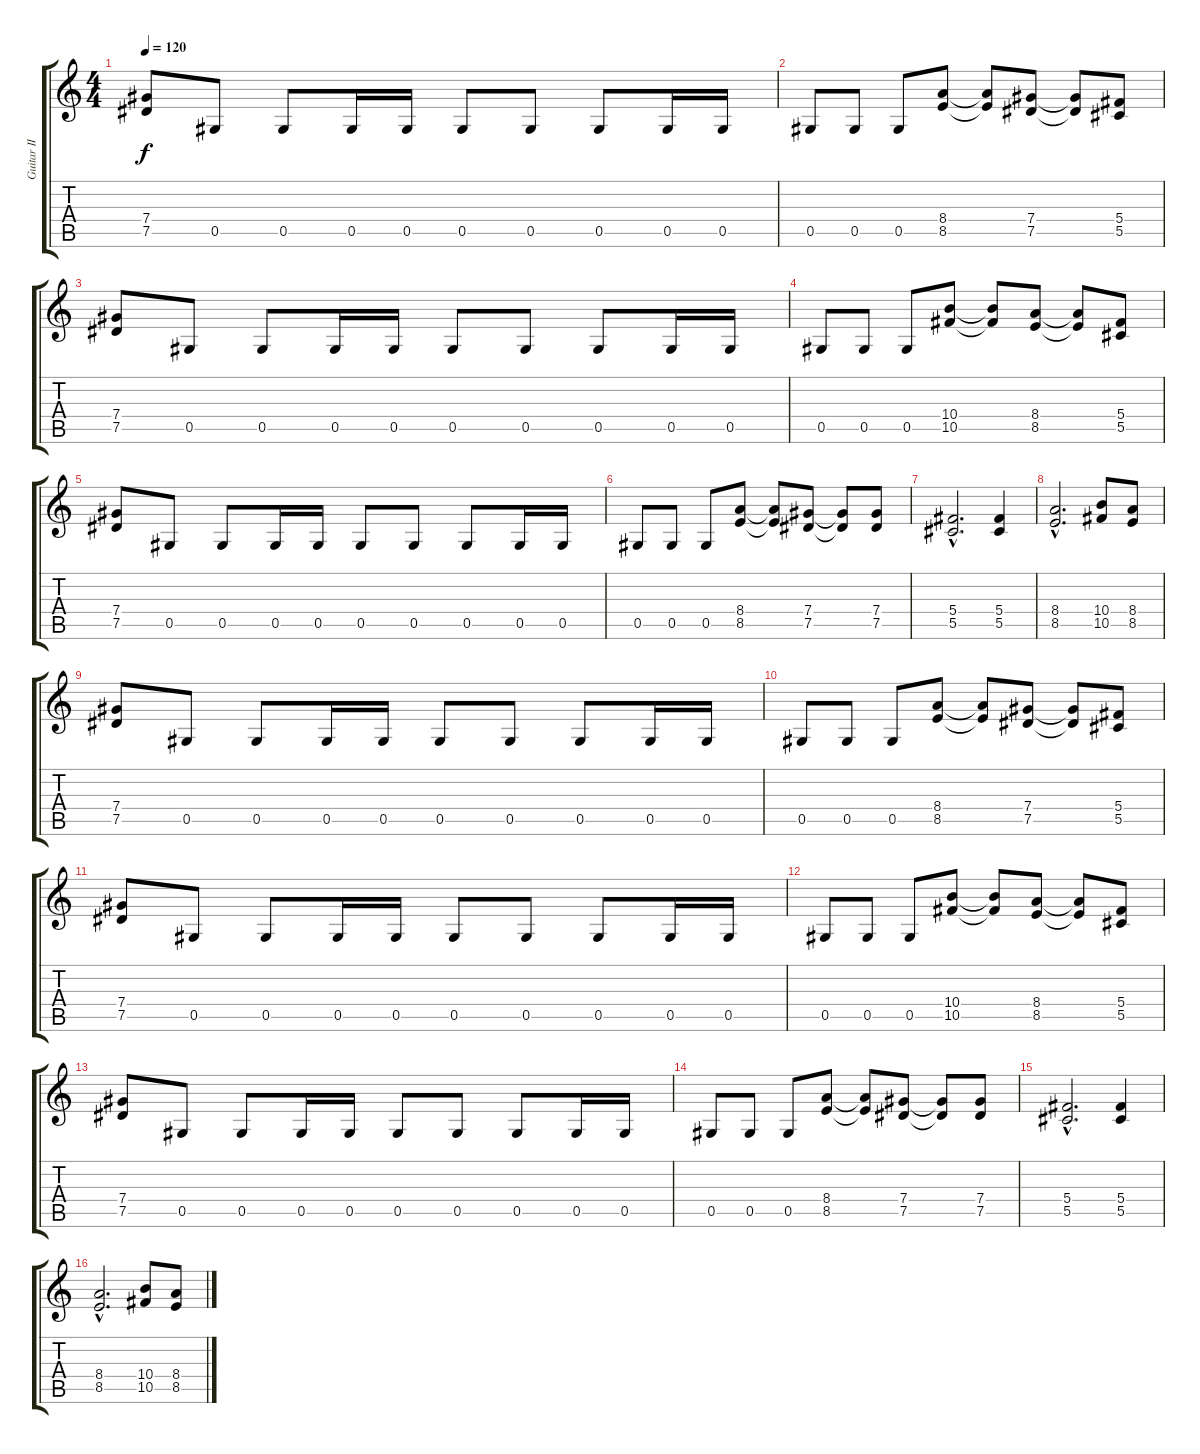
\track ("Guitar II" "Guitar II") {instrument distortionguitar}
\staff {score tabs}
\tuning (Eb4 Bb3 Gb3 Db3 Ab2 Eb2) {hide}
\ts (4 4)
\tempo 120
\clef g2
\ks c
(7.4 7.5).8{dy f} 0.5.8 0.5.8 0.5.16 0.5.16 0.5.8 0.5.8 0.5.8 0.5.16 0.5.16 |
0.5.8 0.5.8 0.5.8 (8.4 8.5).8 (8.4{t} 8.5{t}).8 (7.4 7.5).8 (7.4{t} 7.5{t}).8 (5.4 5.5).8 |
(7.4 7.5).8 0.5.8 0.5.8 0.5.16 0.5.16 0.5.8 0.5.8 0.5.8 0.5.16 0.5.16 |
0.5.8 0.5.8 0.5.8 (10.4 10.5).8 (10.4{t} 10.5{t}).8 (8.4 8.5).8 (8.4{t} 8.5{t}).8 (5.4 5.5).8 |
(7.4 7.5).8 0.5.8 0.5.8 0.5.16 0.5.16 0.5.8 0.5.8 0.5.8 0.5.16 0.5.16 |
0.5.8 0.5.8 0.5.8 (8.4 8.5).8 (8.4{t} 8.5{t}).8 (7.4 7.5).8 (7.4{t} 7.5{t}).8 (7.4 7.5).8 |
(5.4{hac} 5.5{hac}).2{d} (5.4 5.5).4 |
(8.4{hac} 8.5{hac}).2{d} (10.4 10.5).8 (8.4 8.5).8 |
(7.4 7.5).8 0.5.8 0.5.8 0.5.16 0.5.16 0.5.8 0.5.8 0.5.8 0.5.16 0.5.16 |
0.5.8 0.5.8 0.5.8 (8.4 8.5).8 (8.4{t} 8.5{t}).8 (7.4 7.5).8 (7.4{t} 7.5{t}).8 (5.4 5.5).8 |
(7.4 7.5).8 0.5.8 0.5.8 0.5.16 0.5.16 0.5.8 0.5.8 0.5.8 0.5.16 0.5.16 |
0.5.8 0.5.8 0.5.8 (10.4 10.5).8 (10.4{t} 10.5{t}).8 (8.4 8.5).8 (8.4{t} 8.5{t}).8 (5.4 5.5).8 |
(7.4 7.5).8 0.5.8 0.5.8 0.5.16 0.5.16 0.5.8 0.5.8 0.5.8 0.5.16 0.5.16 |
0.5.8 0.5.8 0.5.8 (8.4 8.5).8 (8.4{t} 8.5{t}).8 (7.4 7.5).8 (7.4{t} 7.5{t}).8 (7.4 7.5).8 |
(5.4{hac} 5.5{hac}).2{d} (5.4 5.5).4 |
(8.4{hac} 8.5{hac}).2{d} (10.4 10.5).8 (8.4 8.5).8
